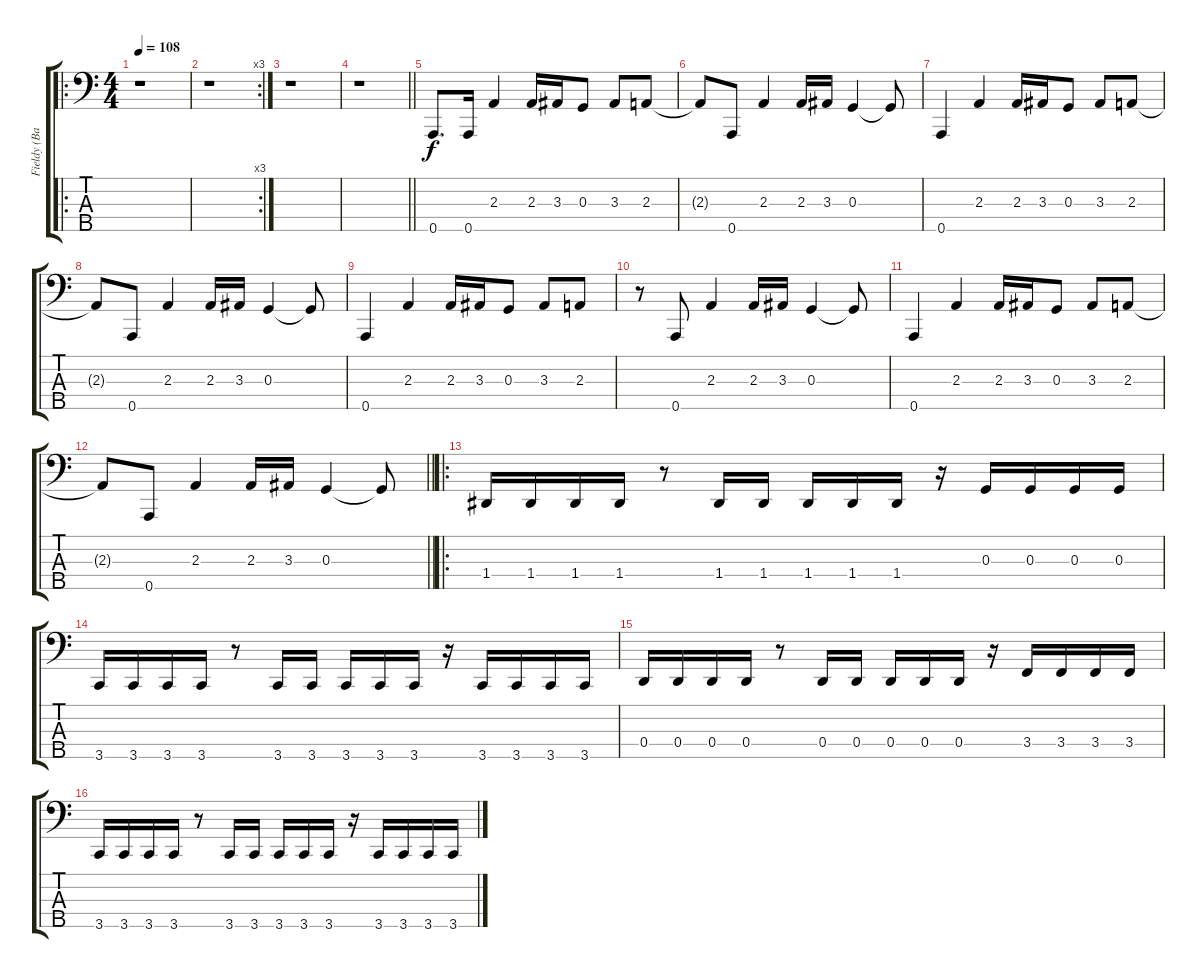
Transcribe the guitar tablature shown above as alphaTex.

\track ("Fieldy (Bass)" "Fieldy (Ba") {instrument slapbass1}
\staff {score tabs}
\tuning (F2 C2 G1 D1 A0) {hide}
\ro
\ts (4 4)
\section ("" "")
\tempo 108
\clef f4
\ks c
r.1{dy f instrument slapbass1} |
\rc 3
r.1 |
r.1 |
\barLineRight lightlight
r.1 |
\section ("" "")
0.5.8{d} 0.5.16 2.3.4 2.3.16 3.3.16 0.3.8 3.3.8 2.3.8 |
2.3{t}.8 0.5.8 2.3.4 2.3.16 3.3.16 0.3.4 0.3{t}.8 |
0.5.4 2.3.4 2.3.16 3.3.16 0.3.8 3.3.8 2.3.8 |
2.3{t}.8 0.5.8 2.3.4 2.3.16 3.3.16 0.3.4 0.3{t}.8 |
0.5.4 2.3.4 2.3.16 3.3.16 0.3.8 3.3.8 2.3.8 |
r.8 0.5.8 2.3.4 2.3.16 3.3.16 0.3.4 0.3{t}.8 |
0.5.4 2.3.4 2.3.16 3.3.16 0.3.8 3.3.8 2.3.8 |
\barLineRight lightlight
2.3{t}.8 0.5.8 2.3.4 2.3.16 3.3.16 0.3.4 0.3{t}.8 |
\ro
\section ("" "")
1.4.16{volume 16 instrument electricbassfinger} 1.4.16 1.4.16 1.4.16 r.8 1.4.16 1.4.16 1.4.16 1.4.16 1.4.16 r.16 0.3.16 0.3.16 0.3.16 0.3.16 |
3.5.16{volume 16 instrument electricbassfinger} 3.5.16 3.5.16 3.5.16 r.8 3.5.16 3.5.16 3.5.16 3.5.16 3.5.16 r.16 3.5.16 3.5.16 3.5.16 3.5.16 |
0.4.16{volume 16 instrument electricbassfinger} 0.4.16 0.4.16 0.4.16 r.8 0.4.16 0.4.16 0.4.16 0.4.16 0.4.16 r.16 3.4.16 3.4.16 3.4.16 3.4.16 |
3.5.16{volume 16 instrument electricbassfinger} 3.5.16 3.5.16 3.5.16 r.8 3.5.16 3.5.16 3.5.16 3.5.16 3.5.16 r.16 3.5.16 3.5.16 3.5.16 3.5.16
